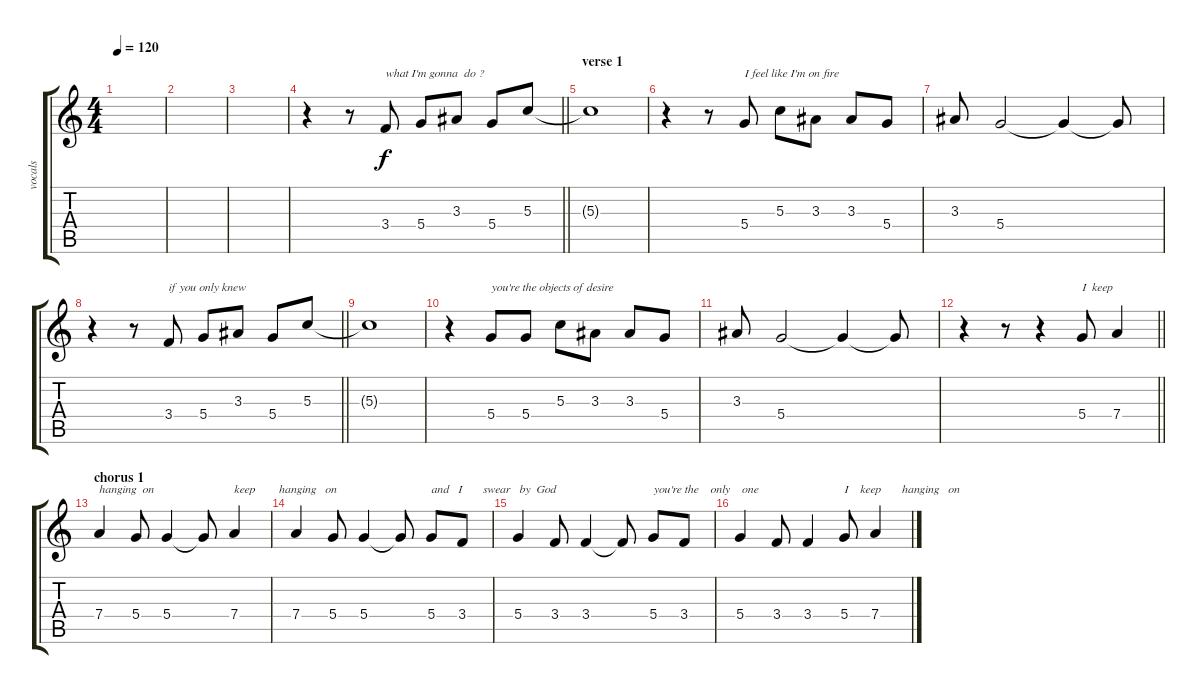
\track ("vocals" "vocals") {instrument electricguitarjazz}
\staff {score tabs}
\tuning (E4 B3 G3 D3 A2 E2) {hide}
\ts (4 4)
\tempo 120
\clef g2
\ks c
|
|
|
\barLineRight lightlight
r.4 r.8 3.4.8{txt "what I'm gonna  do ?"} 5.4.8 3.3.8 5.4.8 5.3.8 |
\section ("" "verse 1")
5.3{t}.1 |
r.4 r.8 5.4.8{txt "I feel like I'm on fire"} 5.3.8 3.3.8 3.3.8 5.4.8 |
3.3.8 5.4.2 5.4{t}.4 5.4{t}.8 |
\barLineRight lightlight
r.4 r.8 3.4.8{txt "if you only knew"} 5.4.8 3.3.8 5.4.8 5.3.8 |
5.3{t}.1 |
r.4 5.4.8{txt "you're the objects of desire"} 5.4.8 5.3.8 3.3.8 3.3.8 5.4.8 |
3.3.8 5.4.2 5.4{t}.4 5.4{t}.8 |
\barLineRight lightlight
r.4 r.8 r.4 5.4.8{txt "I  keep"} 7.4.4 |
\section ("" "chorus 1")
7.4.4{txt "hanging  on"} 5.4.8 5.4.4 5.4{t}.8 7.4.4{txt "keep        hanging   on"} |
7.4.4 5.4.8 5.4.4 5.4{t}.8 5.4.8{txt "and   I       swear   by  God"} 3.4.8 |
5.4.4 3.4.8 3.4.4 3.4{t}.8 5.4.8{txt "you're the    only    one"} 3.4.8 |
5.4.4 3.4.8 3.4.4 5.4.8{txt "I    keep       hanging   on"} 7.4.4
